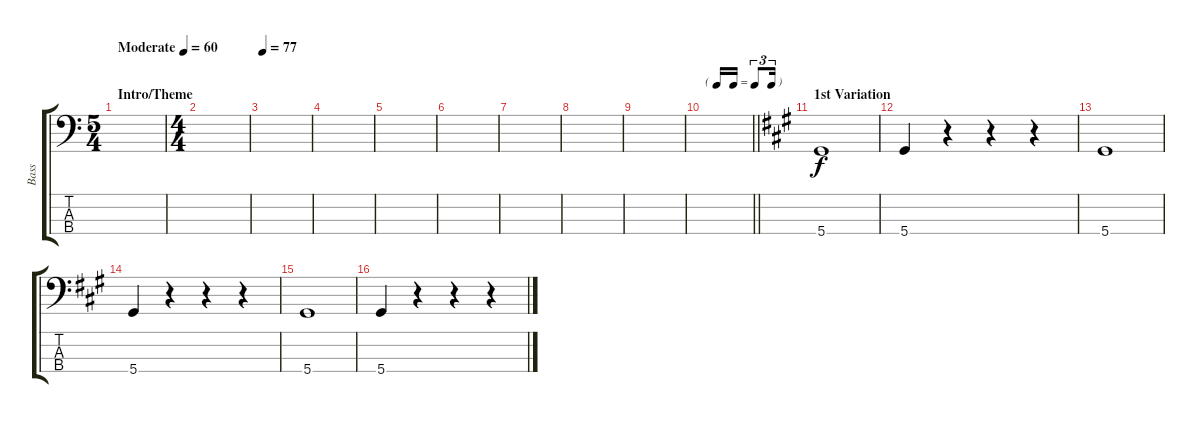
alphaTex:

\track ("Bass" "Bass") {instrument electricbasspick}
\staff {score tabs}
\tuning (Gb2 Db2 Ab1 Eb1) {hide}
\ts (5 4)
\section ("" "Intro/Theme")
\tempo (60 "Moderate")
\clef f4
\ks c
|
\ts (4 4)
|
\tempo 77
|
|
|
|
|
|
|
\tf triplet16th
\barLineRight lightlight
|
\section ("" "1st Variation")
\ks a
5.4.1 |
5.4.4 r.4 r.4 r.4 |
5.4.1 |
5.4.4 r.4 r.4 r.4 |
5.4.1 |
5.4.4 r.4 r.4 r.4
